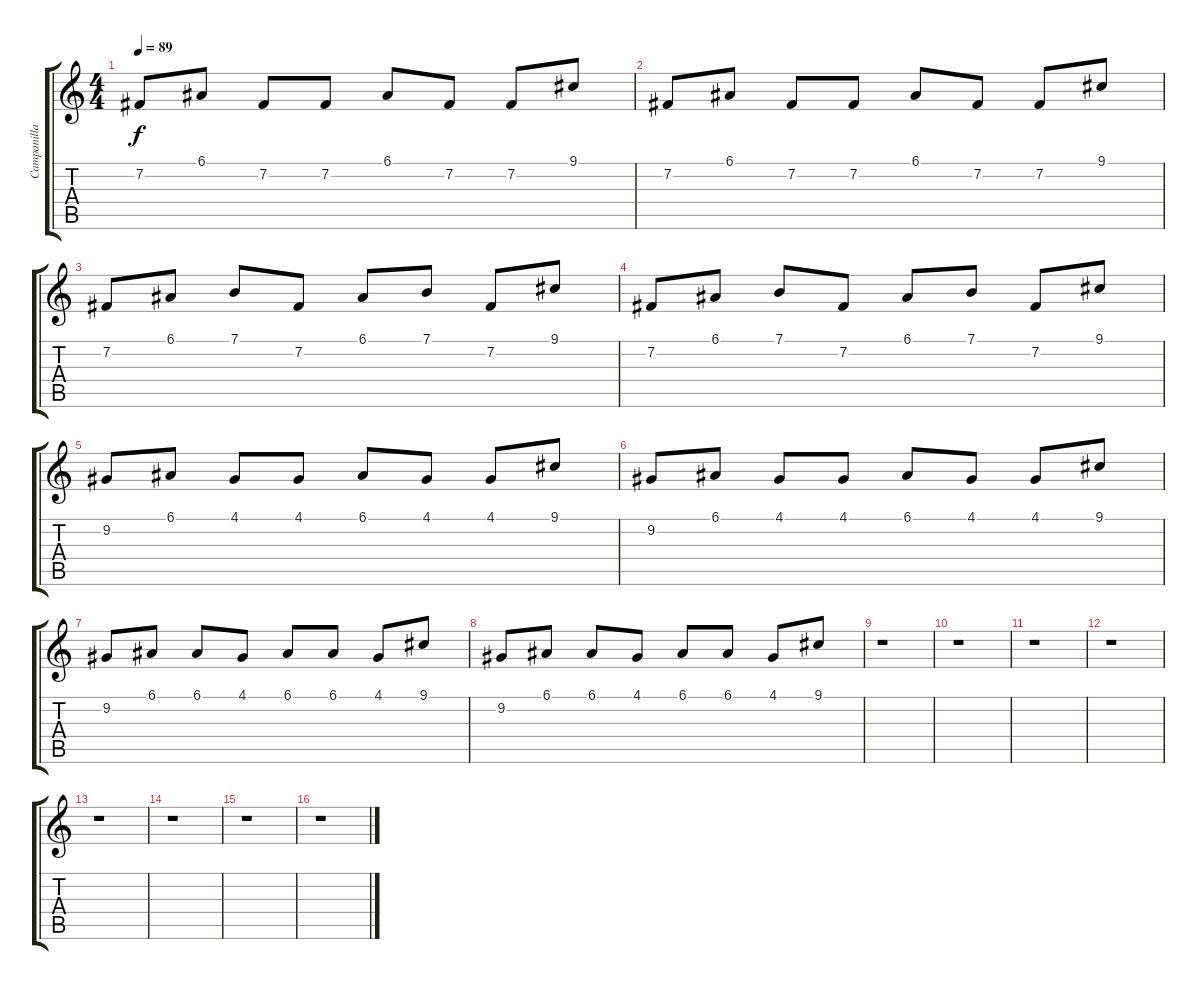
\track ("Campanilla" "Campanilla") {instrument glockenspiel}
\staff {score tabs}
\tuning (E4 B3 G3 D3 A2 E2) {hide}
\ts (4 4)
\tempo 89
\clef g2
\ks c
7.2.8{dy f} 6.1.8 7.2.8 7.2.8 6.1.8 7.2.8 7.2.8 9.1.8 |
7.2.8 6.1.8 7.2.8 7.2.8 6.1.8 7.2.8 7.2.8 9.1.8 |
7.2.8 6.1.8 7.1.8 7.2.8 6.1.8 7.1.8 7.2.8 9.1.8 |
7.2.8 6.1.8 7.1.8 7.2.8 6.1.8 7.1.8 7.2.8 9.1.8 |
9.2.8 6.1.8 4.1.8 4.1.8 6.1.8 4.1.8 4.1.8 9.1.8 |
9.2.8 6.1.8 4.1.8 4.1.8 6.1.8 4.1.8 4.1.8 9.1.8 |
9.2.8 6.1.8 6.1.8 4.1.8 6.1.8 6.1.8 4.1.8 9.1.8 |
9.2.8 6.1.8 6.1.8 4.1.8 6.1.8 6.1.8 4.1.8 9.1.8 |
r.1 |
r.1 |
r.1 |
r.1 |
r.1 |
r.1 |
r.1 |
r.1
